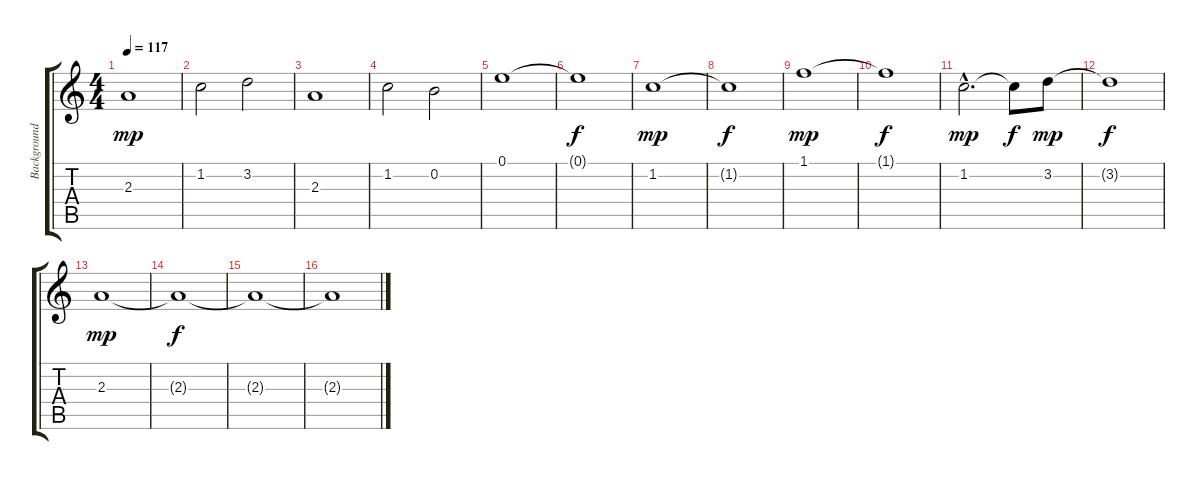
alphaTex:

\track ("Background Vocals" "Background") {instrument acousticguitarnylon}
\staff {score tabs}
\tuning (E4 B3 G3 D3 A2 E2) {hide}
\ts (4 4)
\tempo 117
\clef g2
\ks c
2.3.1{dy mp} |
1.2.2 3.2.2 |
2.3.1 |
1.2.2 0.2.2 |
0.1.1 |
0.1{t}.1{dy f} |
1.2.1{dy mp} |
1.2{t}.1{dy f} |
1.1.1{dy mp} |
1.1{t}.1{dy f} |
1.2{hac}.2{d dy mp} 1.2{t}.8{dy f} 3.2.8{dy mp} |
3.2{t}.1{dy f} |
2.3.1{dy mp volume 8} |
2.3{t}.1{dy f} |
2.3{t}.1 |
2.3{t}.1
